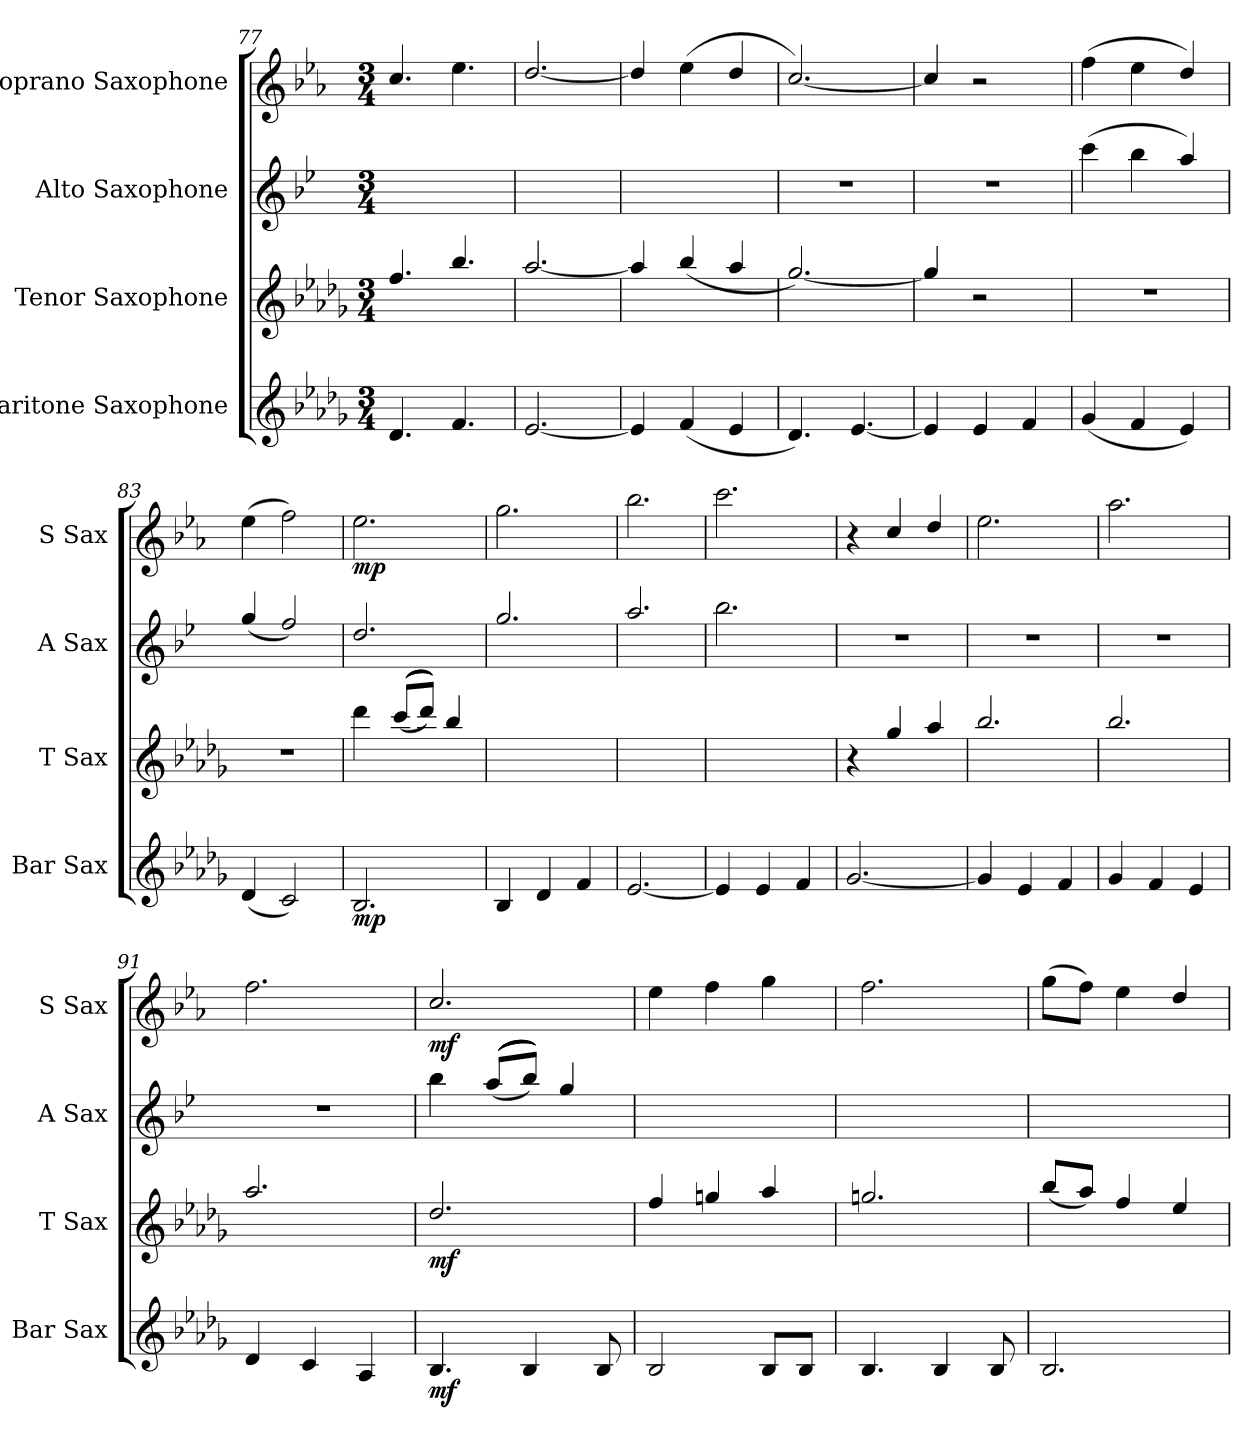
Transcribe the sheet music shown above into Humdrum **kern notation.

**kern	**dynam	**kern	**dynam	**kern	**dynam	**kern	**dynam
*part4	*part4	*part3	*part3	*part2	*part2	*part1	*part1
*staff4	*staff4	*staff3	*staff3	*staff2	*staff2	*staff1	*staff1
*I"Baritone Saxophone	*	*I"Tenor Saxophone	*	*I"Alto Saxophone	*	*I"Soprano Saxophone	*
*I'Bar Sax	*	*I'T Sax	*	*I'A Sax	*	*I'S Sax	*
*clefG2	*	*clefG2	*	*clefG2	*	*clefG2	*
*ITrd12c21	*	*ITrd8c14	*	*ITrd5c9	*	*ITrd1c2	*
*k[b-e-a-d-g-]	*	*k[b-e-a-d-g-]	*	*k[b-e-a-d-g-]	*	*k[b-e-a-d-g-]	*
*M3/4	*	*M3/4	*	*M3/4	*	*M3/4	*
=77	=77	=77	=77	=77	=77	=77	=77
4.D-/	.	4.f/	.	2.ryy	.	4.b-/	.
4.F/	.	4.b-/	.	.	.	4.dd-\	.
=78	=78	=78	=78	=78	=78	=78	=78
[2.E-/	.	[2.a-/	.	2.ryy	.	[2.cc/	.
=79	=79	=79	=79	=79	=79	=79	=79
4E-/]	.	4a-/]	.	2.ryy	.	4cc/]	.
(<4F/	.	(<4b-/	.	.	.	(>4dd-\	.
4E-/	.	4a-/	.	.	.	4cc/	.
=80	=80	=80	=80	=80	=80	=80	=80
4.D-/)	.	[2.g-/)	.	2.r	.	[2.b-/)	.
[4.E-/	.	.	.	.	.	.	.
=81	=81	=81	=81	=81	=81	=81	=81
4E-/]	.	4g-/]	.	2.r	.	4b-/]	.
4E-/	.	2r	.	.	.	2r	.
4F/	.	.	.	.	.	.	.
=82	=82	=82	=82	=82	=82	=82	=82
(<4G-/	.	2.r	.	(>4ee-\	.	(>4ee-\	.
4F/	.	.	.	4dd-\	.	4dd-\	.
4E-/)	.	.	.	4cc/)	.	4cc/)	.
!!LO:PB:g=z
=83	=83	=83	=83	=83	=83	=83	=83
(<4D-/	.	2.r	.	(<4b-/	.	(>4dd-\	.
2C/)	.	.	.	2a-/)	.	2ee-\)	.
=84	=84	=84	=84	=84	=84	=84	=84
!	!LO:DY:b	!	!LO:DY:b	!	!	!	!
!	!	!	!LO:DY:n=1:b	!	!	!	!
!	!	!	!LO:DY:n=2:b	!	!	!	!
!	!	!	!LO:DY:n=3:b	!	!	!	!
!	!	!	!LO:DY:n=4:b	!	!	!	!
!	!	!	!LO:DY:n=5:b	!	!LO:DY:b	!	!
!	!	!	!	!	!LO:DY:n=1:b	!	!
!	!	!	!	!	!LO:DY:n=2:b	!	!
!	!	!	!	!	!LO:DY:n=3:b	!	!
!	!	!	!	!	!LO:DY:n=4:b	!	!
!	!	!	!	!	!LO:DY:n=5:b	!	!LO:DY:b
2.BB-/	mp	4dd-\	mp p p p p p	2.f/	mp mp mp mp mp mp	2.dd-\	mp
.	.	(<(<(<(<(<8cc/L	.	.	.	.	.
.	.	8dd-/J)))))	.	.	.	.	.
.	.	4b-/	.	.	.	.	.
=85	=85	=85	=85	=85	=85	=85	=85
4BB-/	.	2.ryy	.	2.b-/	.	2.ff\	.
4D-/	.	.	.	.	.	.	.
4F/	.	.	.	.	.	.	.
=86	=86	=86	=86	=86	=86	=86	=86
[2.E-/	.	2.ryy	.	2.cc/	.	2.aa-\	.
=87	=87	=87	=87	=87	=87	=87	=87
4E-/]	.	2.ryy	.	2.dd-\	.	2.bb-\	.
4E-/	.	.	.	.	.	.	.
4F/	.	.	.	.	.	.	.
=88	=88	=88	=88	=88	=88	=88	=88
[2.G-/	.	4r	.	2.r	.	4r	.
.	.	4g-/	.	.	.	4b-/	.
.	.	4a-/	.	.	.	4cc/	.
=89	=89	=89	=89	=89	=89	=89	=89
4G-/]	.	2.b-/	.	2.r	.	2.dd-\	.
4E-/	.	.	.	.	.	.	.
4F/	.	.	.	.	.	.	.
=90	=90	=90	=90	=90	=90	=90	=90
4G-/	.	2.b-/	.	2.r	.	2.gg-\	.
4F/	.	.	.	.	.	.	.
4E-/	.	.	.	.	.	.	.
=91	=91	=91	=91	=91	=91	=91	=91
4D-/	.	2.a-/	.	2.r	.	2.ee-\	.
4C/	.	.	.	.	.	.	.
4AA-/	.	.	.	.	.	.	.
=92	=92	=92	=92	=92	=92	=92	=92
!	!LO:DY:b	!	!LO:DY:b	!	!LO:DY:b	!	!
!	!	!	!	!	!LO:DY:n=1:b	!	!
!	!	!	!	!	!LO:DY:n=2:b	!	!
!	!	!	!	!	!LO:DY:n=3:b	!	!
!	!	!	!	!	!LO:DY:n=4:b	!	!LO:DY:b
4.BB-/	mf	2.d-/	mf	4dd-\	mf mf mf mf mf	2.b-/	mf
.	.	.	.	(<(<(<(<(<8cc/L	.	.	.
4BB-/	.	.	.	8dd-/J)))))	.	.	.
.	.	.	.	4b-/	.	.	.
8BB-/	.	.	.	.	.	.	.
!!LO:LB:g=z
=93	=93	=93	=93	=93	=93	=93	=93
2BB-/	.	4f/	.	2.ryy	.	4dd-\	.
.	.	4gn/	.	.	.	4ee-\	.
8BB-/L	.	4a-/	.	.	.	4ff\	.
8BB-/J	.	.	.	.	.	.	.
=94	=94	=94	=94	=94	=94	=94	=94
4.BB-/	.	2.gn/	.	2.ryy	.	2.ee-\	.
4BB-/	.	.	.	.	.	.	.
8BB-/	.	.	.	.	.	.	.
=95	=95	=95	=95	=95	=95	=95	=95
2.BB-/	.	(<8b-/L	.	2.ryy	.	(>8ff\L	.
.	.	8a-/J)	.	.	.	8ee-\J)	.
.	.	4f/	.	.	.	4dd-\	.
.	.	4e-/	.	.	.	4cc/	.
=	=	=	=	=	=	=	=
*-	*-	*-	*-	*-	*-	*-	*-
